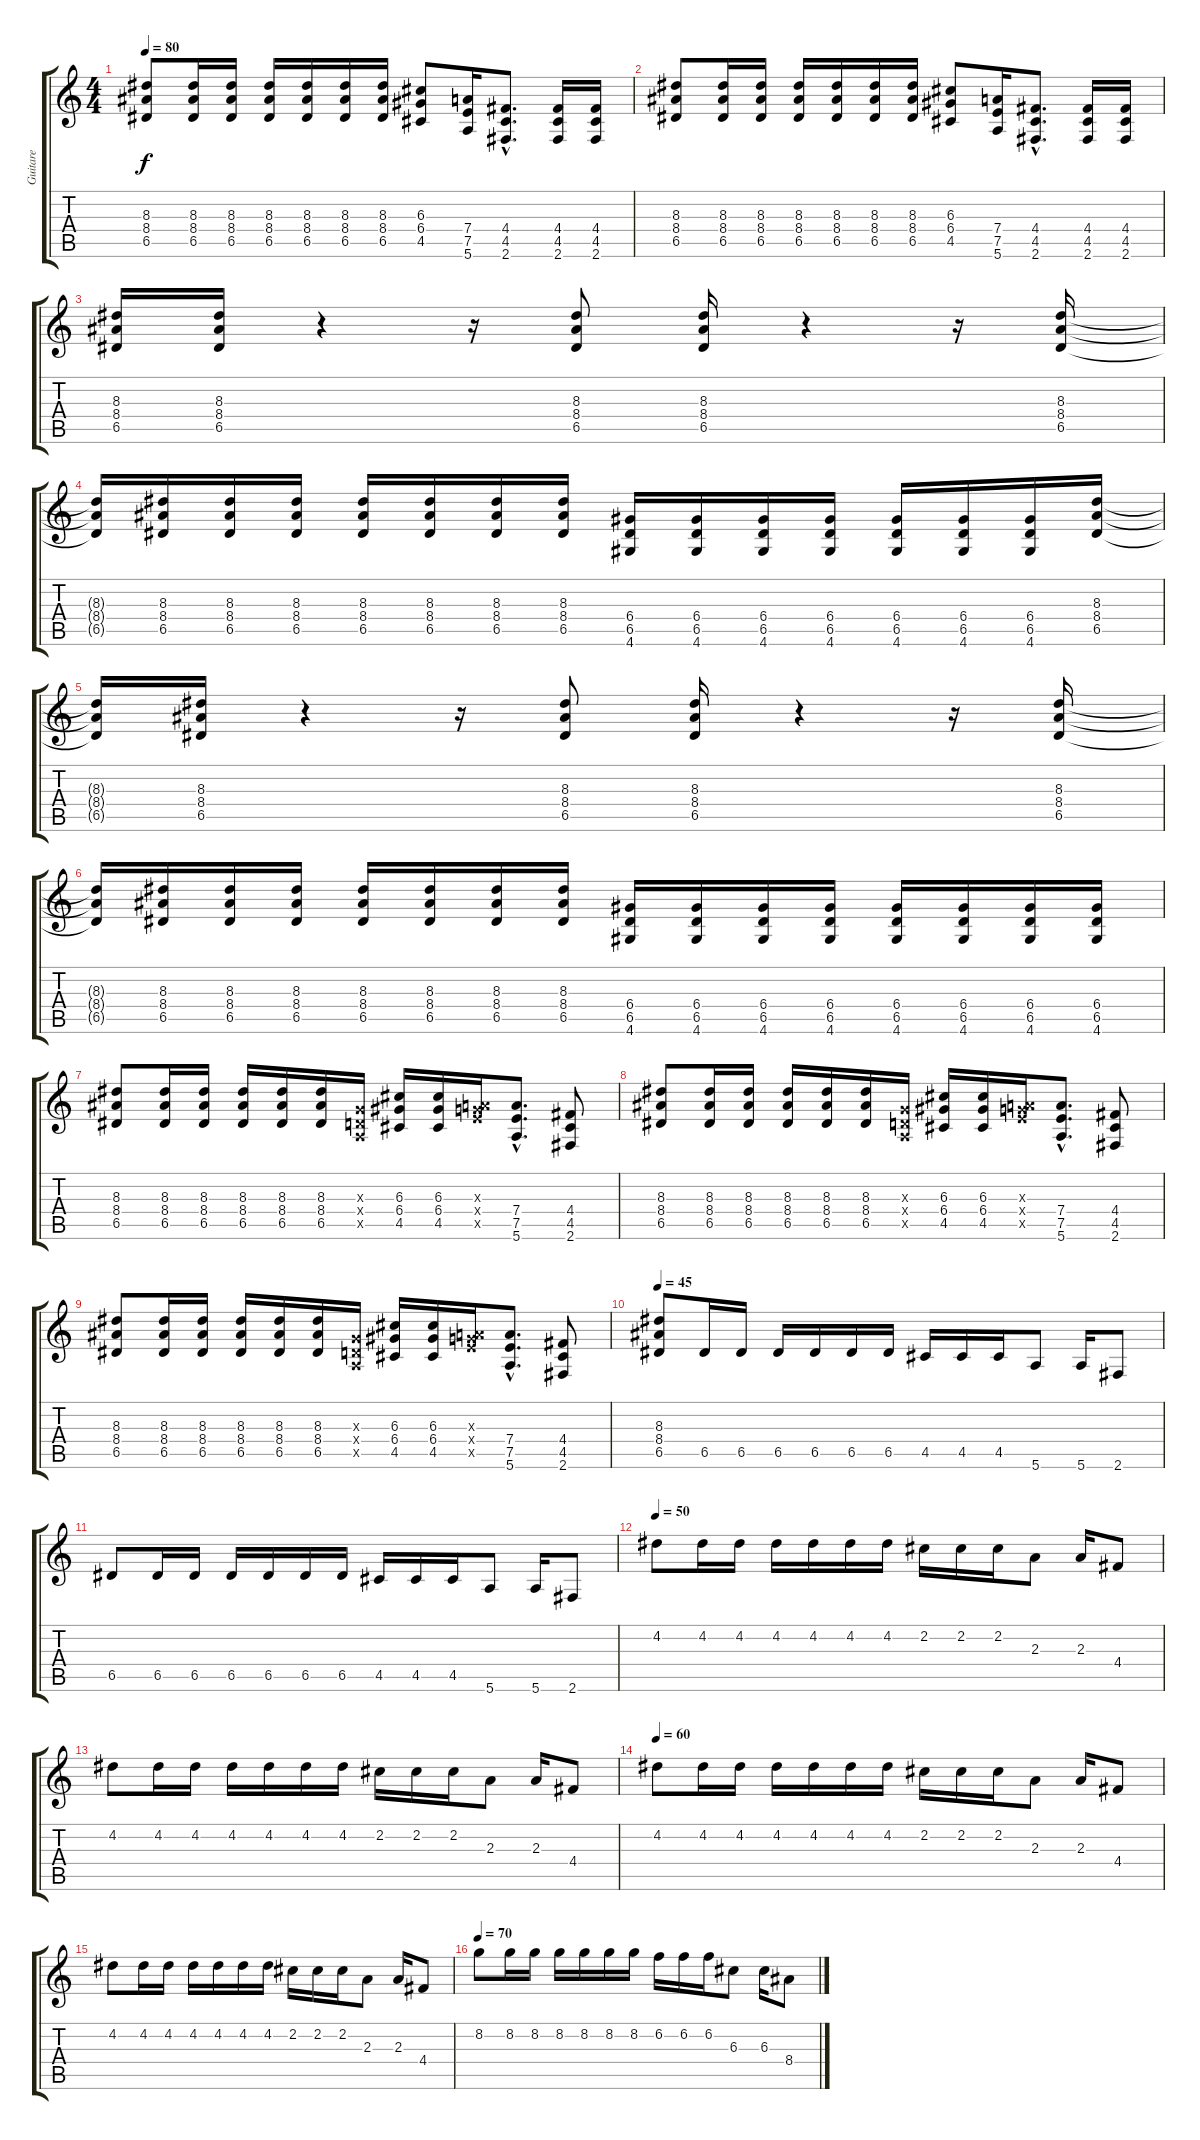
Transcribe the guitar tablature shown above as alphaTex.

\track ("Guitare" "Guitare") {instrument distortionguitar}
\staff {score tabs}
\tuning (E4 B3 G3 D3 A2 E2) {hide}
\ts (4 4)
\tempo 80
\clef g2
\ks c
(8.3 8.4 6.5).8{dy f} (8.3 8.4 6.5).16 (8.3 8.4 6.5).16 (8.3 8.4 6.5).16 (8.3 8.4 6.5).16 (8.3 8.4 6.5).16 (8.3 8.4 6.5).16 (6.3 6.4 4.5).8 (7.4 7.5 5.6).16 (4.4{hac} 4.5{hac} 2.6{hac}).8{d} (4.4 4.5 2.6).16 (4.4 4.5 2.6).16 |
(8.3 8.4 6.5).8 (8.3 8.4 6.5).16 (8.3 8.4 6.5).16 (8.3 8.4 6.5).16 (8.3 8.4 6.5).16 (8.3 8.4 6.5).16 (8.3 8.4 6.5).16 (6.3 6.4 4.5).8 (7.4 7.5 5.6).16 (4.4{hac} 4.5{hac} 2.6{hac}).8{d} (4.4 4.5 2.6).16 (4.4 4.5 2.6).16 |
(8.3 8.4 6.5).16 (8.3 8.4 6.5).16 r.4 r.16 (8.3 8.4 6.5).8 (8.3 8.4 6.5).16 r.4 r.16 (8.3 8.4 6.5).16 |
(8.3{t} 8.4{t} 6.5{t}).16 (8.3 8.4 6.5).16 (8.3 8.4 6.5).16 (8.3 8.4 6.5).16 (8.3 8.4 6.5).16 (8.3 8.4 6.5).16 (8.3 8.4 6.5).16 (8.3 8.4 6.5).16 (6.4 6.5 4.6).16 (6.4 6.5 4.6).16 (6.4 6.5 4.6).16 (6.4 6.5 4.6).16 (6.4 6.5 4.6).16 (6.4 6.5 4.6).16 (6.4 6.5 4.6).16 (8.3 8.4 6.5).16 |
(8.3{t} 8.4{t} 6.5{t}).16 (8.3 8.4 6.5).16 r.4 r.16 (8.3 8.4 6.5).8 (8.3 8.4 6.5).16 r.4 r.16 (8.3 8.4 6.5).16 |
(8.3{t} 8.4{t} 6.5{t}).16 (8.3 8.4 6.5).16 (8.3 8.4 6.5).16 (8.3 8.4 6.5).16 (8.3 8.4 6.5).16 (8.3 8.4 6.5).16 (8.3 8.4 6.5).16 (8.3 8.4 6.5).16 (6.4 6.5 4.6).16 (6.4 6.5 4.6).16 (6.4 6.5 4.6).16 (6.4 6.5 4.6).16 (6.4 6.5 4.6).16 (6.4 6.5 4.6).16 (6.4 6.5 4.6).16 (6.4 6.5 4.6).16 |
(8.3 8.4 6.5).8 (8.3 8.4 6.5).16 (8.3 8.4 6.5).16 (8.3 8.4 6.5).16 (8.3 8.4 6.5).16 (8.3 8.4 6.5).16 (0.3{x} 0.4{x} 0.5{x}).16 (6.3 6.4 4.5).16 (6.3 6.4 4.5).16 (0.3{x} 7.4{x} 7.5{x}).16 (7.4{hac} 7.5{hac} 5.6{hac}).8{d} (4.4 4.5 2.6).8 |
(8.3 8.4 6.5).8 (8.3 8.4 6.5).16 (8.3 8.4 6.5).16 (8.3 8.4 6.5).16 (8.3 8.4 6.5).16 (8.3 8.4 6.5).16 (0.3{x} 0.4{x} 0.5{x}).16 (6.3 6.4 4.5).16 (6.3 6.4 4.5).16 (0.3{x} 7.4{x} 7.5{x}).16 (7.4{hac} 7.5{hac} 5.6{hac}).8{d} (4.4 4.5 2.6).8 |
(8.3 8.4 6.5).8 (8.3 8.4 6.5).16 (8.3 8.4 6.5).16 (8.3 8.4 6.5).16 (8.3 8.4 6.5).16 (8.3 8.4 6.5).16 (0.3{x} 0.4{x} 0.5{x}).16 (6.3 6.4 4.5).16 (6.3 6.4 4.5).16 (0.3{x} 7.4{x} 7.5{x}).16 (7.4{hac} 7.5{hac} 5.6{hac}).8{d} (4.4 4.5 2.6).8 |
\tempo 45
(8.3 8.4 6.5).8 6.5.16 6.5.16 6.5.16 6.5.16 6.5.16 6.5.16 4.5.16 4.5.16 4.5.16 5.6.8 5.6.16 2.6.8 |
6.5.8 6.5.16 6.5.16 6.5.16 6.5.16 6.5.16 6.5.16 4.5.16 4.5.16 4.5.16 5.6.8 5.6.16 2.6.8 |
\tempo 50
4.2.8 4.2.16 4.2.16 4.2.16 4.2.16 4.2.16 4.2.16 2.2.16 2.2.16 2.2.16 2.3.8 2.3.16 4.4.8 |
4.2.8 4.2.16 4.2.16 4.2.16 4.2.16 4.2.16 4.2.16 2.2.16 2.2.16 2.2.16 2.3.8 2.3.16 4.4.8 |
\tempo 60
4.2.8 4.2.16 4.2.16 4.2.16 4.2.16 4.2.16 4.2.16 2.2.16 2.2.16 2.2.16 2.3.8 2.3.16 4.4.8 |
4.2.8 4.2.16 4.2.16 4.2.16 4.2.16 4.2.16 4.2.16 2.2.16 2.2.16 2.2.16 2.3.8 2.3.16 4.4.8 |
\tempo 70
8.2.8 8.2.16 8.2.16 8.2.16 8.2.16 8.2.16 8.2.16 6.2.16 6.2.16 6.2.16 6.3.8 6.3.16 8.4.8
